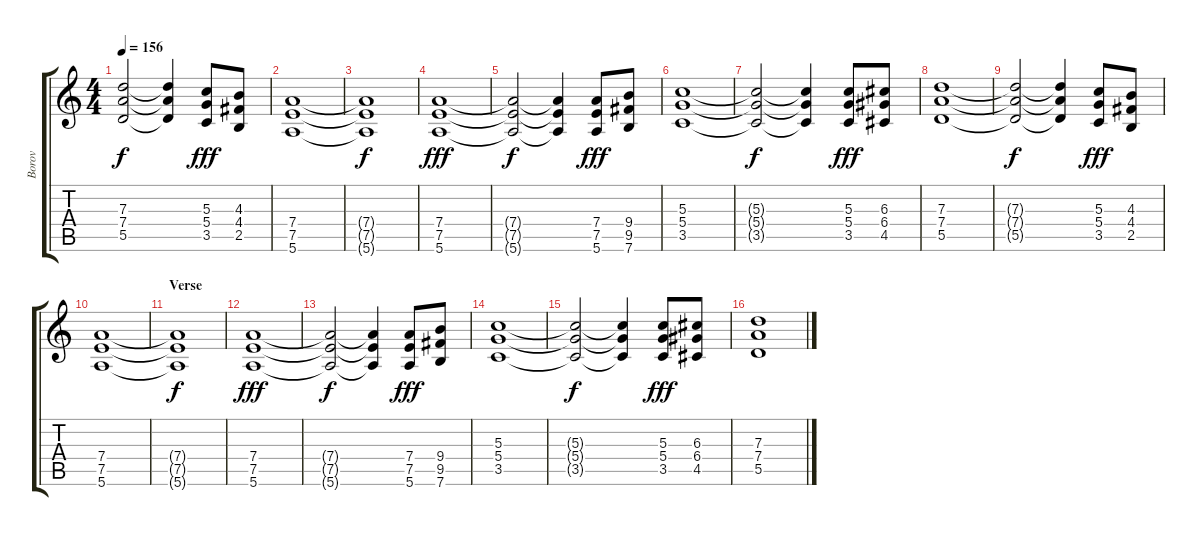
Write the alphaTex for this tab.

\track ("Borov" "Borov") {instrument distortionguitar}
\staff {score tabs}
\tuning (E4 B3 G3 D3 A2 E2) {hide}
\ts (4 4)
\tempo 156
\clef g2
\ks c
(7.3{t} 7.4{t} 5.5{t}).2{dy f} (7.3{t} 7.4{t} 5.5{t}).4 (5.3 5.4 3.5).8{dy fff} (4.3 4.4 2.5).8 |
(7.4 7.5 5.6).1 |
(7.4{t} 7.5{t} 5.6{t}).1{dy f} |
(7.4 7.5 5.6).1{dy fff} |
(7.4{t} 7.5{t} 5.6{t}).2{dy f} (7.4{t} 7.5{t} 5.6{t}).4 (7.4 7.5 5.6).8{dy fff} (9.4 9.5 7.6).8 |
(5.3 5.4 3.5).1 |
(5.3{t} 5.4{t} 3.5{t}).2{dy f} (5.3{t} 5.4{t} 3.5{t}).4 (5.3 5.4 3.5).8{dy fff} (6.3 6.4 4.5).8 |
(7.3 7.4 5.5).1 |
(7.3{t} 7.4{t} 5.5{t}).2{dy f} (7.3{t} 7.4{t} 5.5{t}).4 (5.3 5.4 3.5).8{dy fff} (4.3 4.4 2.5).8 |
(7.4 7.5 5.6).1 |
\section ("" "Verse")
(7.4{t} 7.5{t} 5.6{t}).1{dy f} |
(7.4 7.5 5.6).1{dy fff volume 11} |
(7.4{t} 7.5{t} 5.6{t}).2{dy f} (7.4{t} 7.5{t} 5.6{t}).4 (7.4 7.5 5.6).8{dy fff} (9.4 9.5 7.6).8 |
(5.3 5.4 3.5).1 |
(5.3{t} 5.4{t} 3.5{t}).2{dy f} (5.3{t} 5.4{t} 3.5{t}).4 (5.3 5.4 3.5).8{dy fff} (6.3 6.4 4.5).8 |
(7.3 7.4 5.5).1
